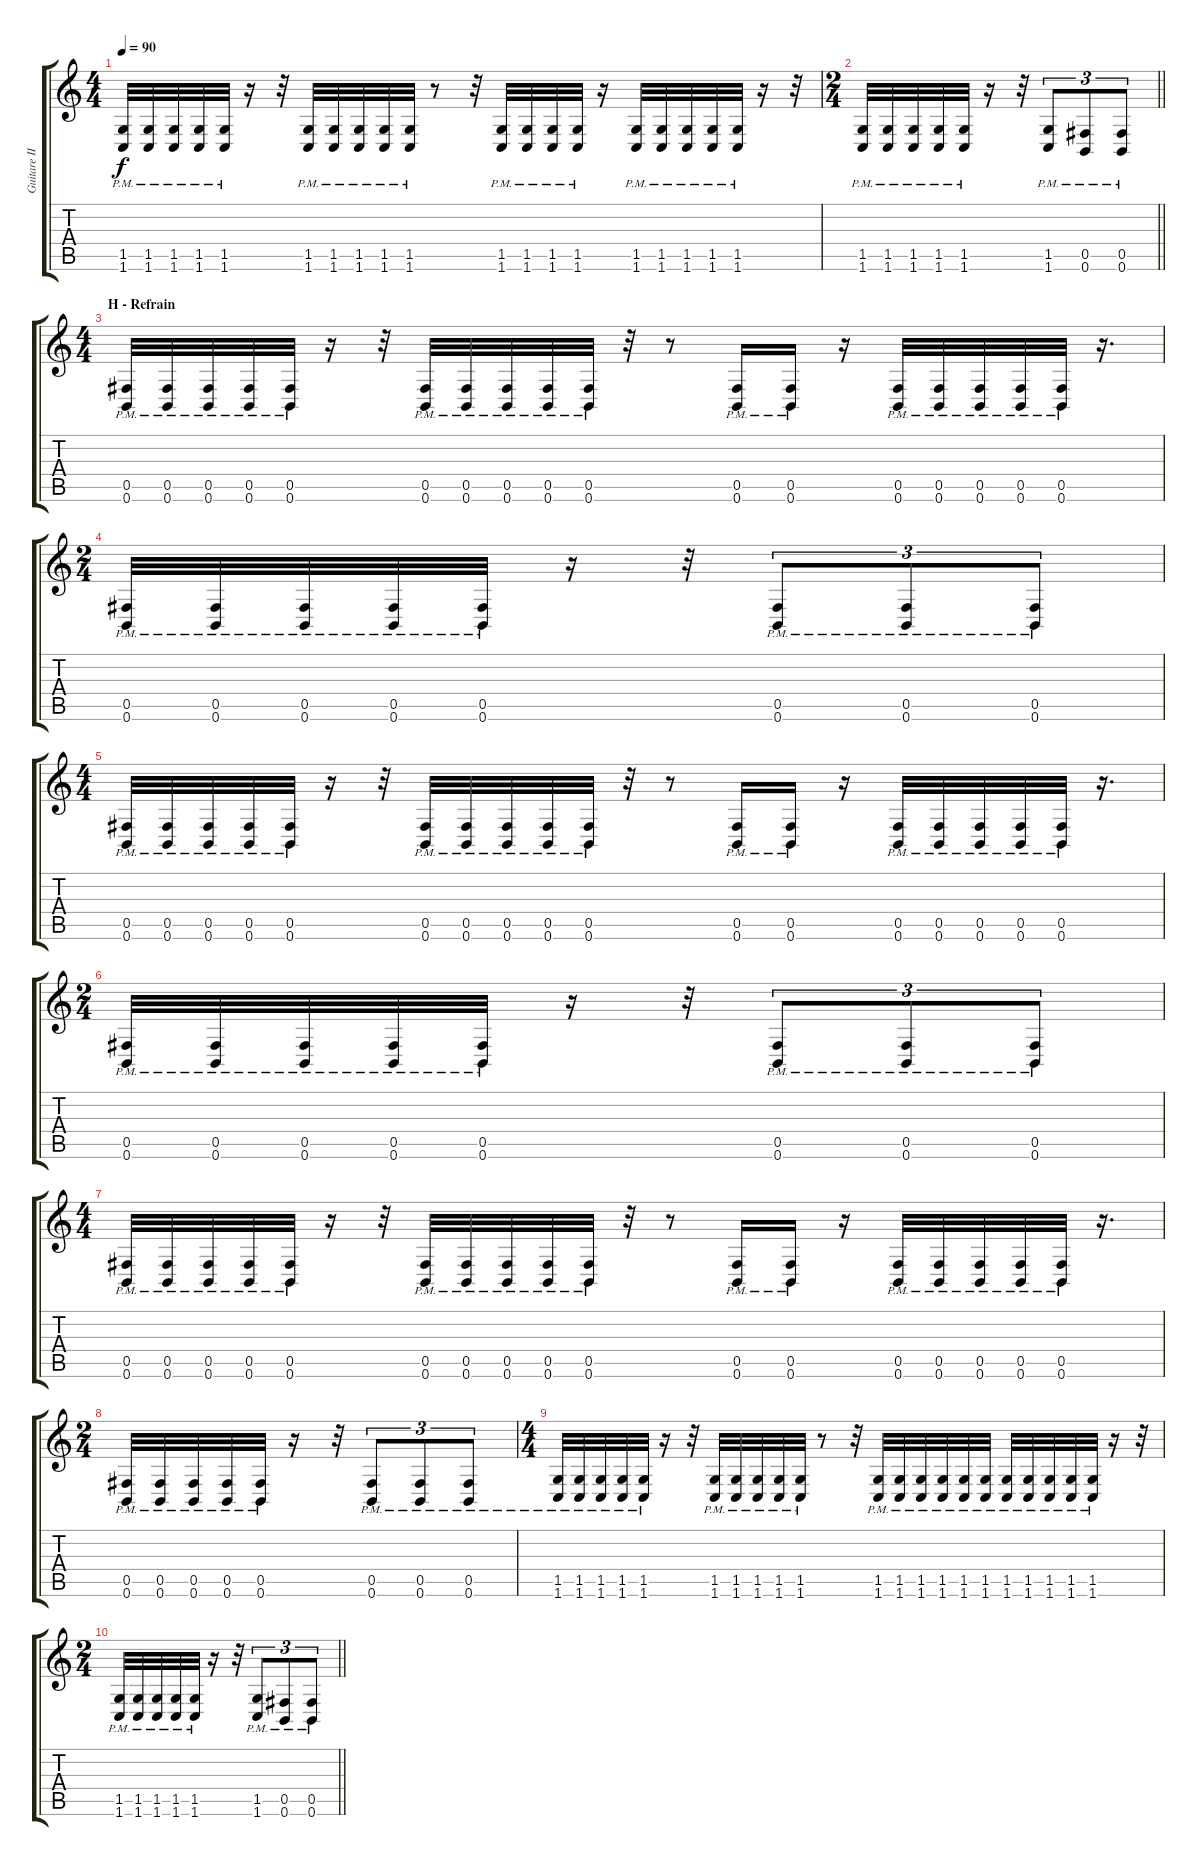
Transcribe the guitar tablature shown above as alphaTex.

\track ("Guitare II" "Guitare II") {instrument distortionguitar}
\staff {score tabs}
\tuning (Db4 Ab3 E3 B2 Gb2 B1) {hide}
\ts (4 4)
\tempo 90
\clef g2
\ks c
(1.5{pm} 1.6{pm}).32{dy f} (1.5{pm} 1.6{pm}).32 (1.5{pm} 1.6{pm}).32 (1.5{pm} 1.6{pm}).32 (1.5{pm} 1.6{pm}).32 r.16 r.32 (1.5{pm} 1.6{pm}).32 (1.5{pm} 1.6{pm}).32 (1.5{pm} 1.6{pm}).32 (1.5{pm} 1.6{pm}).32 (1.5{pm} 1.6{pm}).32 r.8 r.32 (1.5{pm} 1.6{pm}).32 (1.5{pm} 1.6{pm}).32 (1.5{pm} 1.6{pm}).32 (1.5{pm} 1.6{pm}).32 r.16 (1.5{pm} 1.6{pm}).32 (1.5{pm} 1.6{pm}).32 (1.5{pm} 1.6{pm}).32 (1.5{pm} 1.6{pm}).32 (1.5{pm} 1.6{pm}).32 r.16 r.32 |
\ts (2 4)
\barLineRight lightlight
(1.5{pm} 1.6{pm}).32 (1.5{pm} 1.6{pm}).32 (1.5{pm} 1.6{pm}).32 (1.5{pm} 1.6{pm}).32 (1.5{pm} 1.6{pm}).32 r.16 r.32 (1.5{pm} 1.6{pm}).8{tu (3 2)} (0.5{pm} 0.6{pm}).8{tu (3 2)} (0.5{pm} 0.6{pm}).8{tu (3 2)} |
\ts (4 4)
\section ("" "H - Refrain")
(0.5{pm} 0.6{pm}).32 (0.5{pm} 0.6{pm}).32 (0.5{pm} 0.6{pm}).32 (0.5{pm} 0.6{pm}).32 (0.5{pm} 0.6{pm}).32 r.16 r.32 (0.5{pm} 0.6{pm}).32 (0.5{pm} 0.6{pm}).32 (0.5{pm} 0.6{pm}).32 (0.5{pm} 0.6{pm}).32 (0.5{pm} 0.6{pm}).32 r.32 r.8 (0.5{pm} 0.6{pm}).16 (0.5{pm} 0.6{pm}).16 r.16 (0.5{pm} 0.6{pm}).32 (0.5{pm} 0.6{pm}).32 (0.5{pm} 0.6{pm}).32 (0.5{pm} 0.6{pm}).32 (0.5{pm} 0.6{pm}).32 r.16{d} |
\ts (2 4)
(0.5{pm} 0.6{pm}).32 (0.5{pm} 0.6{pm}).32 (0.5{pm} 0.6{pm}).32 (0.5{pm} 0.6{pm}).32 (0.5{pm} 0.6{pm}).32 r.16 r.32 (0.5{pm} 0.6{pm}).8{tu (3 2)} (0.5{pm} 0.6{pm}).8{tu (3 2)} (0.5{pm} 0.6{pm}).8{tu (3 2)} |
\ts (4 4)
(0.5{pm} 0.6{pm}).32 (0.5{pm} 0.6{pm}).32 (0.5{pm} 0.6{pm}).32 (0.5{pm} 0.6{pm}).32 (0.5{pm} 0.6{pm}).32 r.16 r.32 (0.5{pm} 0.6{pm}).32 (0.5{pm} 0.6{pm}).32 (0.5{pm} 0.6{pm}).32 (0.5{pm} 0.6{pm}).32 (0.5{pm} 0.6{pm}).32 r.32 r.8 (0.5{pm} 0.6{pm}).16 (0.5{pm} 0.6{pm}).16 r.16 (0.5{pm} 0.6{pm}).32 (0.5{pm} 0.6{pm}).32 (0.5{pm} 0.6{pm}).32 (0.5{pm} 0.6{pm}).32 (0.5{pm} 0.6{pm}).32 r.16{d} |
\ts (2 4)
(0.5{pm} 0.6{pm}).32 (0.5{pm} 0.6{pm}).32 (0.5{pm} 0.6{pm}).32 (0.5{pm} 0.6{pm}).32 (0.5{pm} 0.6{pm}).32 r.16 r.32 (0.5{pm} 0.6{pm}).8{tu (3 2)} (0.5{pm} 0.6{pm}).8{tu (3 2)} (0.5{pm} 0.6{pm}).8{tu (3 2)} |
\ts (4 4)
(0.5{pm} 0.6{pm}).32 (0.5{pm} 0.6{pm}).32 (0.5{pm} 0.6{pm}).32 (0.5{pm} 0.6{pm}).32 (0.5{pm} 0.6{pm}).32 r.16 r.32 (0.5{pm} 0.6{pm}).32 (0.5{pm} 0.6{pm}).32 (0.5{pm} 0.6{pm}).32 (0.5{pm} 0.6{pm}).32 (0.5{pm} 0.6{pm}).32 r.32 r.8 (0.5{pm} 0.6{pm}).16 (0.5{pm} 0.6{pm}).16 r.16 (0.5{pm} 0.6{pm}).32 (0.5{pm} 0.6{pm}).32 (0.5{pm} 0.6{pm}).32 (0.5{pm} 0.6{pm}).32 (0.5{pm} 0.6{pm}).32 r.16{d} |
\ts (2 4)
(0.5{pm} 0.6{pm}).32 (0.5{pm} 0.6{pm}).32 (0.5{pm} 0.6{pm}).32 (0.5{pm} 0.6{pm}).32 (0.5{pm} 0.6{pm}).32 r.16 r.32 (0.5{pm} 0.6{pm}).8{tu (3 2)} (0.5{pm} 0.6{pm}).8{tu (3 2)} (0.5{pm} 0.6{pm}).8{tu (3 2)} |
\ts (4 4)
(1.5{pm} 1.6{pm}).32 (1.5{pm} 1.6{pm}).32 (1.5{pm} 1.6{pm}).32 (1.5{pm} 1.6{pm}).32 (1.5{pm} 1.6{pm}).32 r.16 r.32 (1.5{pm} 1.6{pm}).32 (1.5{pm} 1.6{pm}).32 (1.5{pm} 1.6{pm}).32 (1.5{pm} 1.6{pm}).32 (1.5{pm} 1.6{pm}).32 r.8 r.32 (1.5{pm} 1.6{pm}).32 (1.5{pm} 1.6{pm}).32 (1.5{pm} 1.6{pm}).32 (1.5{pm} 1.6{pm}).32 (1.5{pm} 1.6{pm}).32 (1.5{pm} 1.6{pm}).32 (1.5{pm} 1.6{pm}).32 (1.5{pm} 1.6{pm}).32 (1.5{pm} 1.6{pm}).32 (1.5{pm} 1.6{pm}).32 (1.5{pm} 1.6{pm}).32 r.16 r.32 |
\ts (2 4)
\barLineRight lightlight
(1.5{pm} 1.6{pm}).32 (1.5{pm} 1.6{pm}).32 (1.5{pm} 1.6{pm}).32 (1.5{pm} 1.6{pm}).32 (1.5{pm} 1.6{pm}).32 r.16 r.32 (1.5{pm} 1.6{pm}).8{tu (3 2)} (0.5{pm} 0.6{pm}).8{tu (3 2)} (0.5{pm} 0.6{pm}).8{tu (3 2)}
